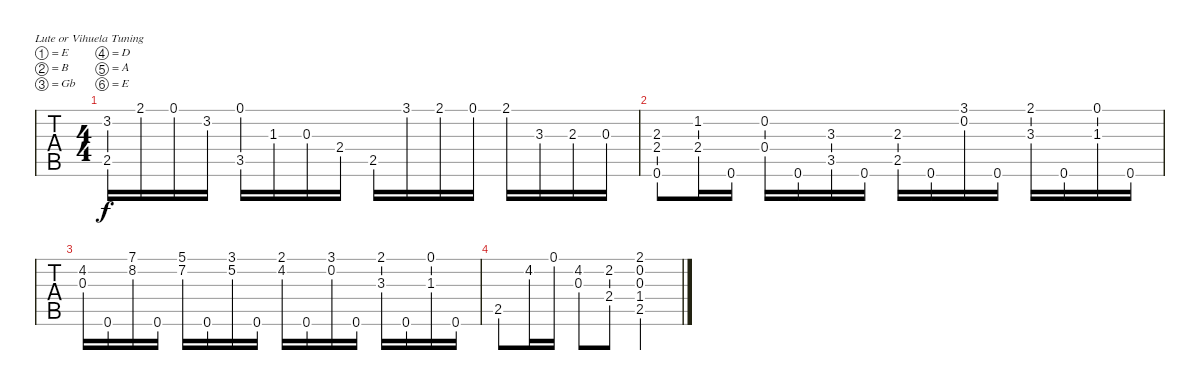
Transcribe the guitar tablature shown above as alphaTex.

\bracketExtendMode groupsimilarinstruments
\singleTrackTrackNamePolicy hidden
\multiTrackTrackNamePolicy hidden
\firstSystemTrackNameOrientation horizontal
\otherSystemsTrackNameOrientation horizontal
\track ("Guitar Standard" "Guitar Sta") {instrument acousticguitarsteel}
\staff {tabs}
\tuning (E4 B3 Gb3 D3 A2 E2)
\ts (4 4)
\tempo (120 hide)
\clef g2
\scale
0.955864
\ks c
(3.2 2.5).16{dy f} 2.1.16 0.1.16 3.2.16 (0.1 3.5).16 1.3.16 0.3.16 2.4.16 2.5.16 3.1.16 2.1.16 0.1.16 2.1.16 3.3.16 2.3.16 0.3.16 |
\scale
1.08827 (2.3 2.4 0.6).8 (1.2 2.4).16 0.6.16 (0.2 0.4).16 0.6.16 (3.3 3.5).16 0.6.16 (2.3 2.5).16 0.6.16 (3.1 0.2).16 0.6.16 (2.1 3.3).16 0.6.16 (0.1 1.3).16 0.6.16 |
\scale
0.955864 (4.2 0.3).16 0.6.16 (7.1 8.2).16 0.6.16 (5.1 7.2).16 0.6.16 (3.1 5.2).16 0.6.16 (2.1 4.2).16 0.6.16 (3.1 0.2).16 0.6.16 (2.1 3.3).16 0.6.16 (0.1 1.3).16 0.6.16 |
\scale
0.955864 2.5.8 4.2.16 0.1.16 (4.2 0.3).8 (2.2 2.4).8 (2.1 0.2 0.3 1.4 2.5).2
